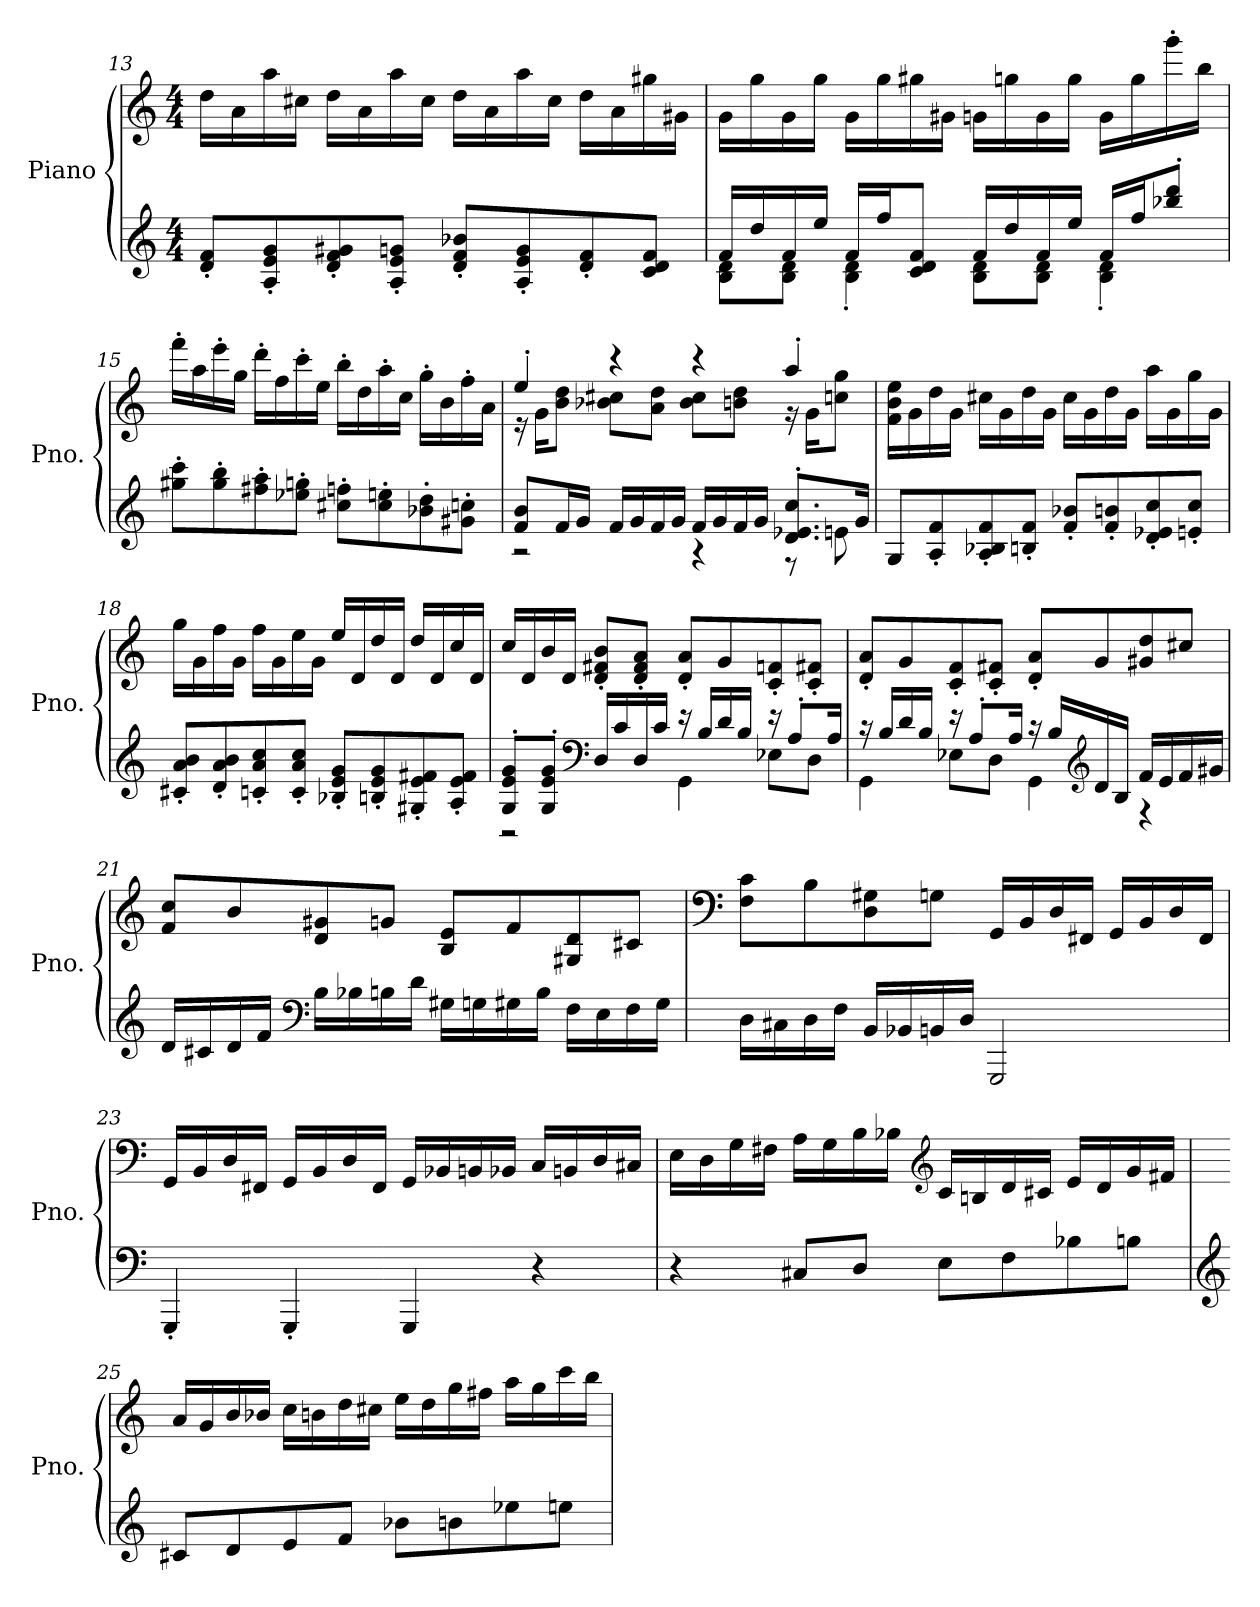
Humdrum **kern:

**kern	**kern
*part1	*part1
*staff2	*staff1
*I"Piano	*
*I'Pno.	*
!!LO:PB:g=z
*clefG2	*clefG2
*k[]	*k[]
*M4/4	*M4/4
=13	=13
8d/' 8f/'L	16dd\LL
.	16a\
8A/' 8e/' 8g/'	16aa\
.	16cc#X\JJ
8d/' 8f/' 8g#X/'	16dd\LL
.	16a\
8A/' 8e/' 8gn/'J	16aa\
.	16cc#\JJ
8d/' 8f/' 8b-X/'L	16dd\LL
.	16a\
8A/' 8e/' 8g/'	16aa\
.	16cc#\JJ
8d/' 8f/'	16dd\LL
.	16a\
8c/ 8d/ 8f/J	16gg#X\
.	16g#X\JJ
=14	=14
*^	*
16f/LL	8B\ 8d\L	16g\LL
16dd/	.	16gg\
16f/	8B\ 8d\J	16g\
16ee/JJ	.	16gg\JJ
16f/LL	4B\' 4d\'	16g\LL
16ff/J	.	16gg\
8c/ 8d/ 8f/J	.	16gg#X\
.	.	16g#X\JJ
16f/LL	8B\ 8d\L	16gn\LL
16dd/	.	16ggn\
16f/	8B\ 8d\J	16g\
16ee/JJ	.	16gg\JJ
16f/LL	4B\' 4d\'	16g\LL
16ff/J	.	16gg\
8bb-X/' 8ddd/'J	.	16ggg'\
.	.	16bb\JJ
*v	*v	*
!!LO:LB:g=z
=15	=15
8gg#X\' 8ccc\'L	16fff'\LL
.	16aa\
8gg#\' 8bb\'	16eee'\
.	16gg\JJ
8ff#X\' 8aa\'	16ddd'\LL
.	16ff\
8ee-X\' 8ggn\'J	16ccc'\
.	16ee\JJ
8cc#X\' 8ffn\'L	16bb'\LL
.	16dd\
8cc#\' 8een\'	16aa'\
.	16cc\JJ
8b-X\' 8dd\'	16gg'\LL
.	16b\
8g#X\' 8ccn\'J	16ff'\
.	16a\JJ
=16	=16
*^	*^
8f/ 8b/L	2r	4ee'/	16r
.	.	.	16g\KL
16f/L	.	.	8b\ 8dd\J
16g/JJ	.	.	.
16f/LL	.	4r	8b-X\ 8cc#X\L
16g/	.	.	.
16f/	.	.	8a\ 8dd\J
16g/JJ	.	.	.
16f/LL	4r	4r	8b-\ 8cc#\L
16g/	.	.	.
16f/	.	.	8bn\ 8dd\J
16g/JJ	.	.	.
8.d/' 8.e-X/' 8.cc/'L	8r	4aa'/	16r
.	.	.	16g\KL
.	8en\	.	8ccn\ 8gg\J
16g/Jk	.	.	.
*v	*v	*	*
*	*v	*v
!!LO:LB:g=z
=17	=17
8G/L	16f\ 16b\ 16ee\LL
.	16g\
8A/' 8f/'	16dd\
.	16g\JJ
8A/' 8B-X/' 8f/'	16cc#X\LL
.	16g\
8Bn/' 8f/'J	16dd\
.	16g\JJ
8f/' 8b-X/'L	16cc#\LL
.	16g\
8f/' 8bn/'	16dd\
.	16g\JJ
8d/' 8e-X/' 8cc/'	16aa\LL
.	16g\
8en/' 8cc/'J	16gg\
.	16g\JJ
=18	=18
8c#X/' 8a/' 8b/'L	16gg\LL
.	16g\
8d/' 8a/' 8b/'	16ff\
.	16g\JJ
8cn/' 8a/' 8cc/'	16ff\LL
.	16g\
8c/' 8a/' 8cc/'J	16ee\
.	16g\JJ
8B-X/' 8e/' 8g/'L	16ee/LL
.	16d/
8Bn/' 8e/' 8g/'	16dd/
.	16d/JJ
8G#X/' 8e/' 8f#X/'	16dd/LL
.	16d/
8A/' 8e/' 8f#/'J	16cc/
.	16d/JJ
!!LO:LB:g=z
=19	=19
*^	*
8G/' 8e/' 8g/'L	2r	16cc/LL
.	.	16d/
8G/' 8e/' 8g/'J	.	16b/
.	.	16d/JJ
*clefF4	*	*
16D/LL	.	8d/' 8f#X/' 8b/'L
16c/	.	.
16D/	.	8d/' 8f#/' 8a/'J
16c/JJ	.	.
16r	4GG\	8d/' 8a/'L
16B/LL	.	.
16d/	.	8g/
16B/JJ	.	.
16r	8E-X\L	8c/' 8fn/'
8A'/L	.	.
.	8D\J	8c/' 8f#X/'J
16A/Jk	.	.
=20	=20	=20
16r	4GG\	8d/' 8a/'L
16B/LL	.	.
16d/	.	8g/
16B/JJ	.	.
16r	8E-X\L	8c/' 8f/'
8A'/L	.	.
.	8D\J	8c/' 8f#X/'J
16A/Jk	.	.
16r	4GG\	8d/' 8a/'L
16B/LL	.	.
*clefG2	*	*
16d/	.	8g/
16B/JJ	.	.
16f/LL	4r	8g#X/ 8dd/
16e/	.	.
16f/	.	8cc#X/J
16g#X/JJ	.	.
*v	*v	*
!!LO:LB:g=z
=21	=21
16d/LL	8f/ 8cc/L
16c#X/	.
16d/	8b/
16f/JJ	.
*clefF4	*
16B\LL	8d/ 8g#X/
16B-X\	.
16Bn\	8gn/J
16d\JJ	.
16G#X\LL	8B/ 8e/L
16Gn\	.
16G#X\	8f/
16B\JJ	.
16F\LL	8G#X/ 8d/
16E\	.
16F\	8c#X/J
16G#\JJ	.
=22	=22
*	*clefF4
16D\LL	8F\ 8c\L
16C#X\	.
16D\	8B\
16F\JJ	.
16BB/LL	8D\ 8G#X\
16BB-X/	.
16BBn/	8Gn\J
16D/JJ	.
2GGG/	16GG/LL
.	16BB/
.	16D/
.	16FF#X/JJ
.	16GG/LL
.	16BB/
.	16D/
.	16FF#/JJ
!!LO:LB:g=z
=23	=23
4GGG'/	16GG/LL
.	16BB/
.	16D/
.	16FF#X/JJ
4GGG'/	16GG/LL
.	16BB/
.	16D/
.	16FF#/JJ
4GGG/	16GG/LL
.	16BB-X/
.	16BBn/
.	16BB-X/JJ
4r	16C/LL
.	16BBn/
.	16D/
.	16C#X/JJ
=24	=24
4r	16E\LL
.	16D\
.	16G\
.	16F#X\JJ
8C#X/L	16A\LL
.	16G\
8D/J	16B\
.	16B-X\JJ
*	*clefG2
8E\L	16c/LL
.	16Bn/
8F\	16d/
.	16c#X/JJ
8B-X\	16e/LL
.	16d/
8Bn\J	16g/
.	16f#X/JJ
!!LO:PB:g=z
=25	=25
*clefG2	*
8c#X/L	16a/LL
.	16g/
8d/	16b/
.	16b-X/JJ
8e/	16cc\LL
.	16bn\
8f/J	16dd\
.	16cc#X\JJ
8b-X\L	16ee\LL
.	16dd\
8bn\	16gg\
.	16ff#X\JJ
8ee-X\	16aa\LL
.	16gg\
8een\J	16ccc\
.	16bb\JJ
=	=
*-	*-
